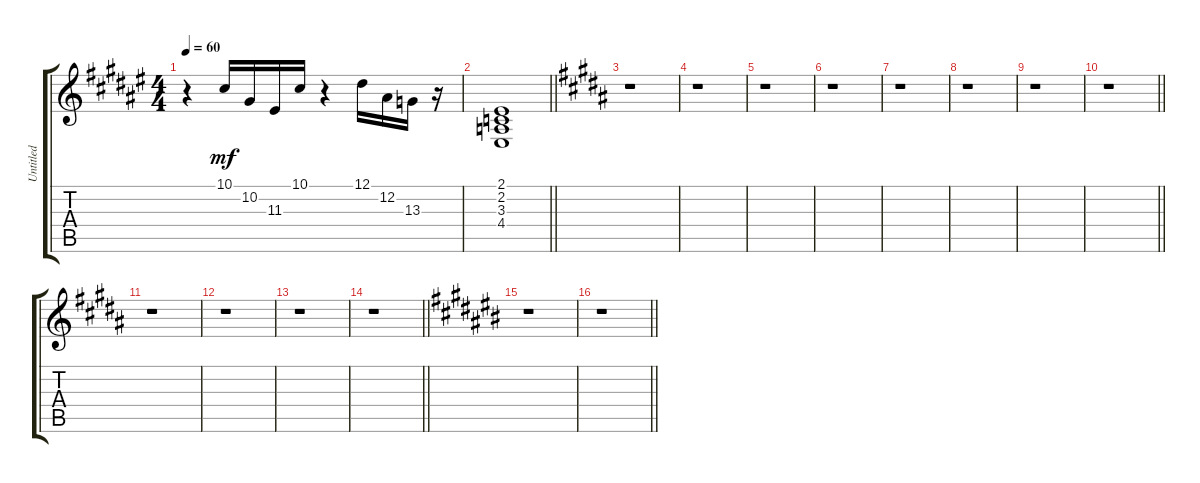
\track ("Untitled" "Untitled") {instrument sitar}
\staff {score tabs}
\tuning (Eb4 Bb3 Gb3 Db3 Ab2 Eb2) {hide}
\ts (4 4)
\tempo 60
\clef g2
\ks d#minor
r.4{dy mf} 10.1.16 10.2.16 11.3.16 10.1.16 r.4 12.1.16 12.2.16 13.3.16 r.16 |
\barLineRight lightlight
(2.1 2.2 3.3 4.4).1 |
\ks b
r.1 |
\ks g#minor
r.1 |
\ks b
r.1 |
\ks g#minor
r.1 |
\ks b
r.1 |
\ks g#minor
r.1 |
\ks b
r.1 |
\barLineRight lightlight
\ks g#minor
r.1 |
\ks b
r.1 |
\ks g#minor
r.1 |
\ks b
r.1 |
\barLineRight lightlight
\ks g#minor
r.1 |
\ks c#
r.1 |
\barLineRight lightlight
\ks a#minor
r.1
